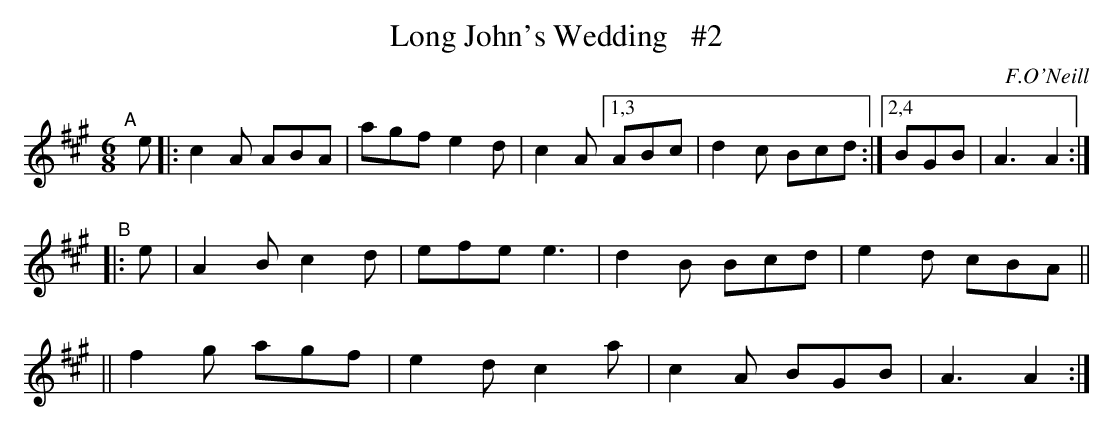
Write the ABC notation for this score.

X:1
T: Long John's Wedding   #2
O: F.O'Neill
M: 6/8
L: 1/8
K: A
"^A"[|] e \
|: c2A ABA | agf e2d | c2A [1,3 ABc | d2c Bcd :|[2,4 BGB | A3 A2 :|
"^B"|: e \
|  A2B c2d | efe e3 | d2B Bcd | e2d cBA ||
|| f2g agf | e2d c2a | c2A BGB | A3 A2 :|
